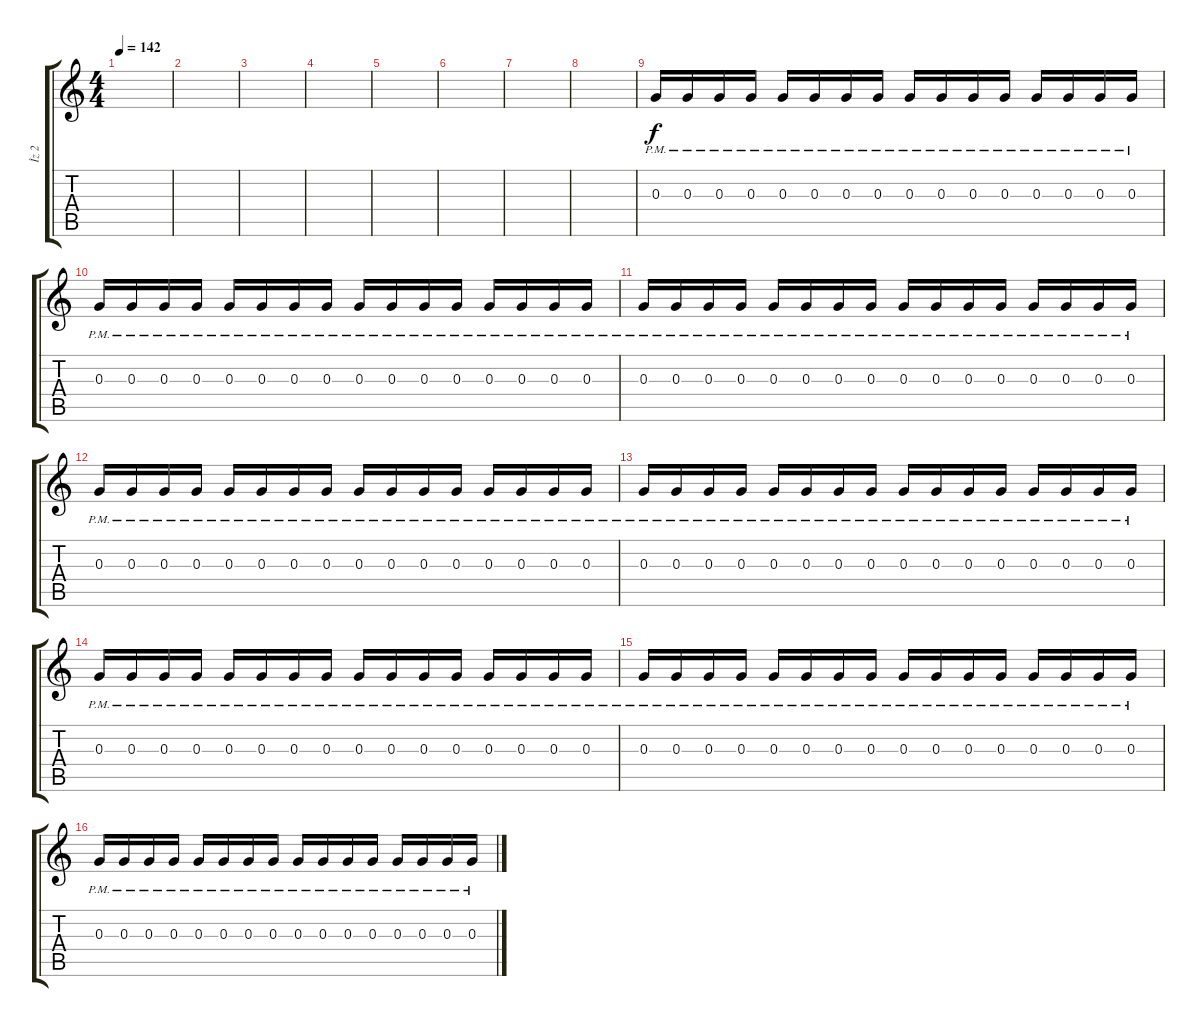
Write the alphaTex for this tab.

\track ("İz 2" "İz 2") {instrument acousticguitarnylon}
\staff {score tabs}
\tuning (E4 B3 G3 D3 A2 E2) {hide}
\ts (4 4)
\tempo 142
\clef g2
\ks c
|
|
|
|
|
|
|
|
0.3{pm}.16 0.3{pm}.16 0.3{pm}.16 0.3{pm}.16 0.3{pm}.16 0.3{pm}.16 0.3{pm}.16 0.3{pm}.16 0.3{pm}.16 0.3{pm}.16 0.3{pm}.16 0.3{pm}.16 0.3{pm}.16 0.3{pm}.16 0.3{pm}.16 0.3{pm}.16 |
0.3{pm}.16 0.3{pm}.16 0.3{pm}.16 0.3{pm}.16 0.3{pm}.16 0.3{pm}.16 0.3{pm}.16 0.3{pm}.16 0.3{pm}.16 0.3{pm}.16 0.3{pm}.16 0.3{pm}.16 0.3{pm}.16 0.3{pm}.16 0.3{pm}.16 0.3{pm}.16 |
0.3{pm}.16 0.3{pm}.16 0.3{pm}.16 0.3{pm}.16 0.3{pm}.16 0.3{pm}.16 0.3{pm}.16 0.3{pm}.16 0.3{pm}.16 0.3{pm}.16 0.3{pm}.16 0.3{pm}.16 0.3{pm}.16 0.3{pm}.16 0.3{pm}.16 0.3{pm}.16 |
0.3{pm}.16 0.3{pm}.16 0.3{pm}.16 0.3{pm}.16 0.3{pm}.16 0.3{pm}.16 0.3{pm}.16 0.3{pm}.16 0.3{pm}.16 0.3{pm}.16 0.3{pm}.16 0.3{pm}.16 0.3{pm}.16 0.3{pm}.16 0.3{pm}.16 0.3{pm}.16 |
0.3{pm}.16 0.3{pm}.16 0.3{pm}.16 0.3{pm}.16 0.3{pm}.16 0.3{pm}.16 0.3{pm}.16 0.3{pm}.16 0.3{pm}.16 0.3{pm}.16 0.3{pm}.16 0.3{pm}.16 0.3{pm}.16 0.3{pm}.16 0.3{pm}.16 0.3{pm}.16 |
0.3{pm}.16 0.3{pm}.16 0.3{pm}.16 0.3{pm}.16 0.3{pm}.16 0.3{pm}.16 0.3{pm}.16 0.3{pm}.16 0.3{pm}.16 0.3{pm}.16 0.3{pm}.16 0.3{pm}.16 0.3{pm}.16 0.3{pm}.16 0.3{pm}.16 0.3{pm}.16 |
0.3{pm}.16 0.3{pm}.16 0.3{pm}.16 0.3{pm}.16 0.3{pm}.16 0.3{pm}.16 0.3{pm}.16 0.3{pm}.16 0.3{pm}.16 0.3{pm}.16 0.3{pm}.16 0.3{pm}.16 0.3{pm}.16 0.3{pm}.16 0.3{pm}.16 0.3{pm}.16 |
0.3{pm}.16 0.3{pm}.16 0.3{pm}.16 0.3{pm}.16 0.3{pm}.16 0.3{pm}.16 0.3{pm}.16 0.3{pm}.16 0.3{pm}.16 0.3{pm}.16 0.3{pm}.16 0.3{pm}.16 0.3{pm}.16 0.3{pm}.16 0.3{pm}.16 0.3{pm}.16
